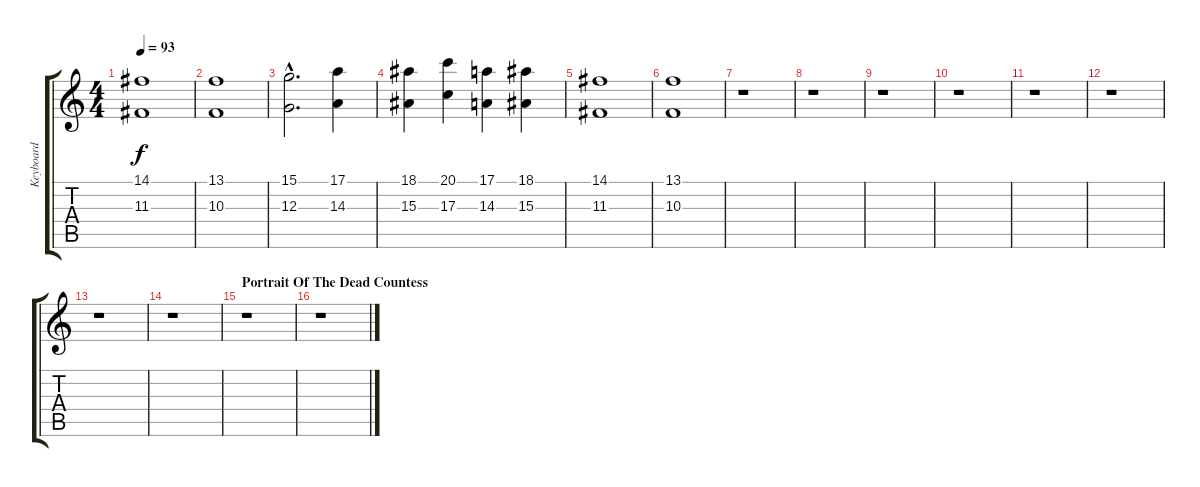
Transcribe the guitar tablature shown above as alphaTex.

\track ("Keyboard" "Keyboard") {instrument pad4choir}
\staff {score tabs}
\tuning (E4 B3 G3 D3 A2 D2) {hide}
\ts (4 4)
\tempo 93
\clef g2
\ks c
(14.1 11.3).1{dy f} |
(13.1 10.3).1 |
(15.1{hac} 12.3{hac}).2{d} (17.1 14.3).4 |
(18.1 15.3).4 (20.1 17.3).4 (17.1 14.3).4 (18.1 15.3).4 |
(14.1 11.3).1 |
(13.1 10.3).1 |
r.1 |
r.1 |
r.1 |
r.1 |
r.1 |
r.1 |
r.1 |
r.1 |
\section ("" "Portrait Of The Dead Countess")
r.1 |
r.1
